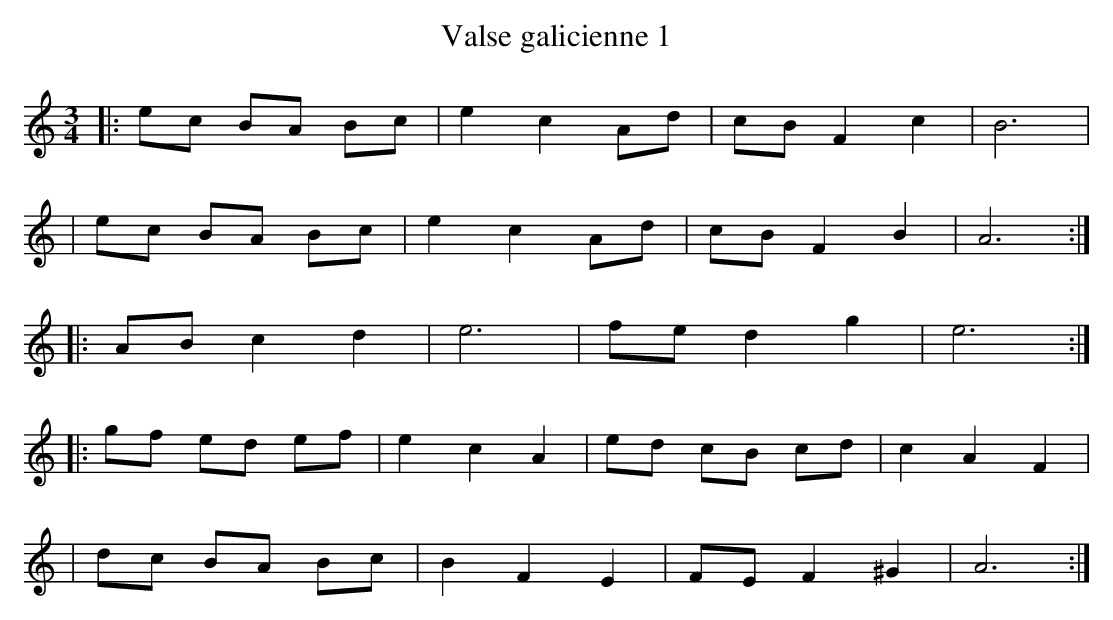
X:1
T:Valse galicienne 1
M:3/4
L:1/8
K:C
|: ec BA Bc | e2 c2 Ad | cB F2 c2 | B6 |
|ec BA Bc | e2 c2 Ad | cB F2 B2 | A6 :|
|: AB c2 d2 | e6 | fe d2 g2 | e6 :|
|: gf ed ef | e2 c2 A2 | ed cB cd | c2 A2 F2 |
|dc BA Bc | B2 F2 E2 | FE F2 ^G2 | A6 :|
